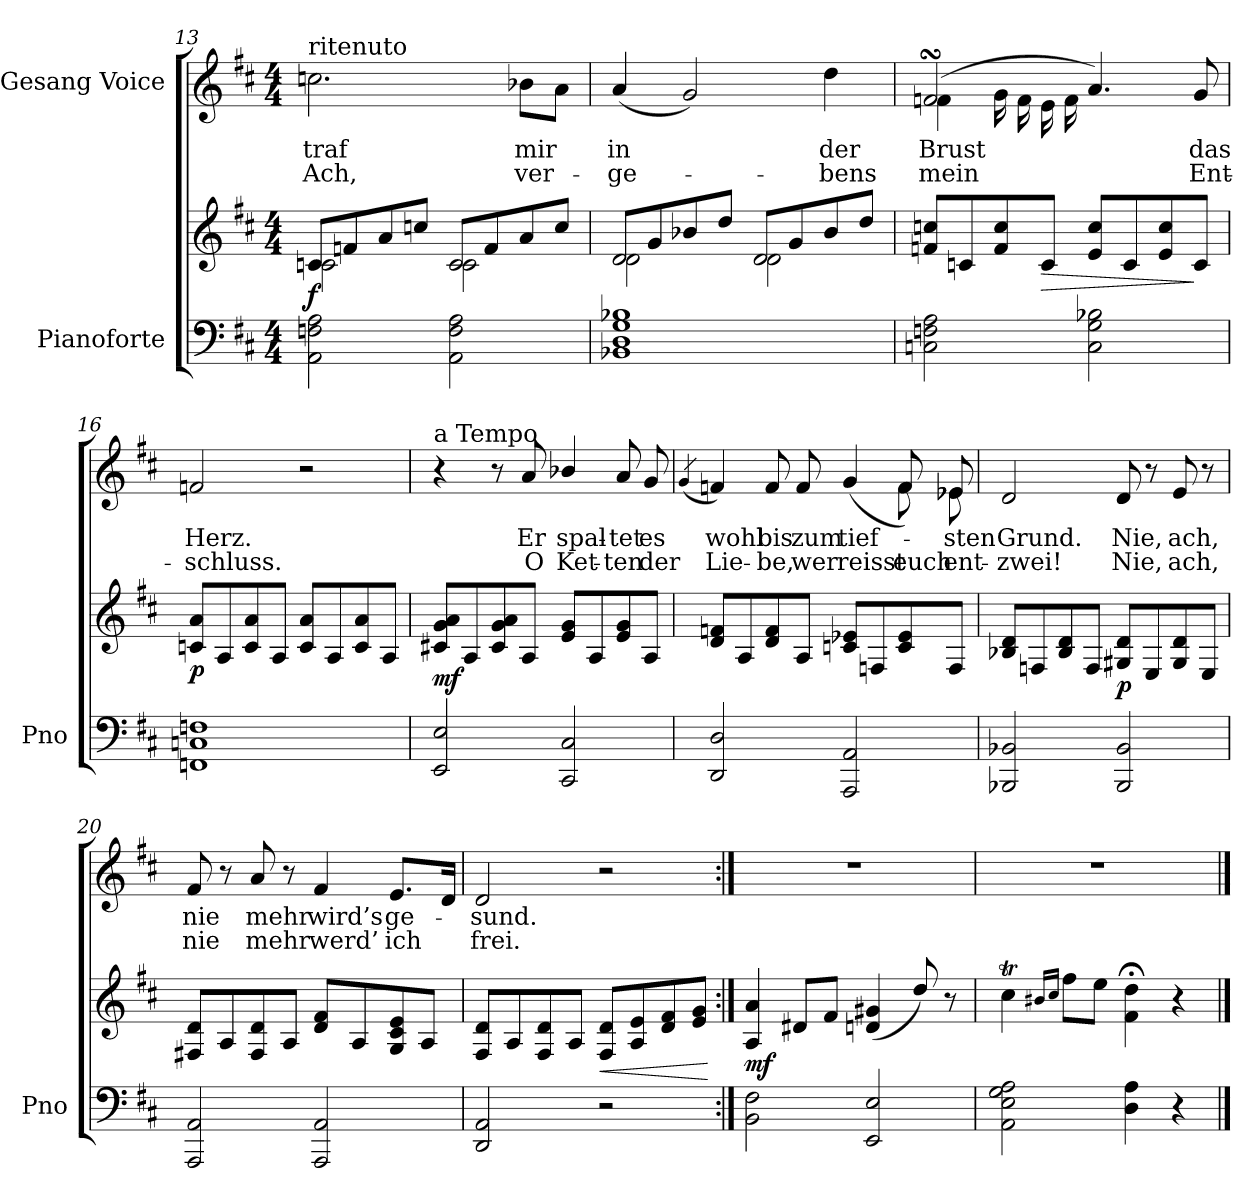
**kern	**kern	**dynam	**kern	**text	**text
*part2	*part2	*part2	*part1	*part1	*part1
*staff3	*staff2	*staff2/3	*staff1	*staff1	*staff1
*I"Pianoforte	*	*	*I"Gesang Voice	*	*
*I'Pno	*	*	*	*	*
*clefF4	*clefG2	*	*clefG2	*	*
*k[f#c#]	*k[f#c#]	*	*k[f#c#]	*	*
*M4/4	*M4/4	*	*M4/4	*	*
=13	=13	=13	=13	=13	=13
!	!	!	!LO:TX:a:t=ritenuto	!	!
!	!LO:N:head=open	!LO:DY:b	!	!LO:LY:b	!LO:LY:b
*	*^	*	*	*	*
2AA\ 2Fn\ 2A\	8cn/L	2c\	f	2.ccn\	traf	Ach,
.	8fn/	.	.	.	.	.
.	8a/	.	.	.	.	.
.	8ccn/J	.	.	.	.	.
!	!LO:N:head=open	!	!	!	!	!
2AA\ 2F\ 2A\	8c/L	2c\	.	.	.	.
.	8f/	.	.	.	.	.
!	!	!	!	!	!LO:LY:b	!LO:LY:b
.	8a/	.	.	8b-X\L	mir	ver-
.	8cc/J	.	.	8a\J	.	.
=14	=14	=14	=14	=14	=14	=14
!	!LO:N:head=open	!	!	!	!LO:LY:b	!LO:LY:b
1BB-X 1D 1G 1B-X	8d/L	2d\	.	(4a/	in	-ge-
.	8g/	.	.	.	.	.
.	8b-X/	.	.	2g/)	.	.
.	8dd/J	.	.	.	.	.
!	!LO:N:head=open	!	!	!	!	!
.	8d/L	2d\	.	.	.	.
.	8g/	.	.	.	.	.
!	!	!	!	!	!LO:LY:b	!LO:LY:b
.	8b-/	.	.	4dd\	der	-bens
.	8dd/J	.	.	.	.	.
*	*v	*v	*	*	*	*
=15	=15	=15	=15	=15	=15
!	!	!	!	!LO:LY:b	!LO:LY:b
*	*	*	*^	*	*
2Cn\ 2Fn\ 2A\	8fn/ 8ccn/L	.	(<2fnsSSs/	4f!	Brust	mein
.	8cni/	.	.	.	.	.
.	8f/ 8cc/	.	.	16g!	.	.
.	.	.	.	16f!	.	.
!	!	!LO:HP:b	!	!	!	!
.	8c/J	>	.	16e!	.	.
.	.	.	.	16f!	.	.
2C\ 2G\ 2B-X\	8e/ 8cc/L	.	4.a/)	2ryy	.	.
.	8c/	.	.	.	.	.
.	8e/ 8cc/	.	.	.	.	.
!	!	!	!	!	!LO:LY:b	!LO:LY:b
.	8c/J	]	8g/	.	das	Ent-
*	*	*	*v	*v	*	*
!!LO:LB:g=z
=16	=16	=16	=16	=16	=16
!	!	!LO:DY:b	!	!LO:LY:b	!LO:LY:b
1FFn 1Cn 1Fn	8cn/ 8a/L	p	2fn/	Herz.	-schluss.
.	8A/	.	.	.	.
.	8c/ 8a/	.	.	.	.
.	8A/J	.	.	.	.
.	8c/ 8a/L	.	2r	.	.
.	8A/	.	.	.	.
.	8c/ 8a/	.	.	.	.
.	8A/J	.	.	.	.
=17	=17	=17	=17	=17	=17
!	!	!	!LO:TX:a:t=a Tempo	!	!
!	!	!LO:DY:b	!	!	!
2EE/ 2E/	8c#X/ 8g/ 8a/L	mf	4r	.	.
.	8A/	.	.	.	.
.	8c#/ 8g/ 8a/	.	8r	.	.
!	!	!	!	!LO:LY:b	!LO:LY:b
.	8A/J	.	8a/	Er	O
!	!	!	!	!LO:LY:b	!LO:LY:b
2CC#/ 2C#/	8e/ 8g/L	.	4b-X/	spal-	Ket-
.	8A/	.	.	.	.
!	!	!	!	!LO:LY:b	!LO:LY:b
.	8e/ 8g/	.	8a/	-tet	-ten
!	!	!	!	!LO:LY:b	!LO:LY:b
.	8A/J	.	8g/	es	der
!!LO:LB:g=z
=18	=18	=18	=18	=18	=18
.	.	.	(4qg/	.	.
!	!	!	!	!LO:LY:b	!LO:LY:b
*	*	*	*^	*	*
2DD/ 2D/	8d/ 8fn/L	.	4fn/)	2.ryy	wohl	Lie-
.	8A/	.	.	.	.	.
!	!	!	!	!	!LO:LY:b	!LO:LY:b
.	8d/ 8f/	.	8f/	.	bis	-be,
!	!	!	!	!	!LO:LY:b	!LO:LY:b
.	8A/J	.	8f/	.	zum	wer
!	!	!	!	!	!LO:LY:b	!LO:LY:b
2AAA/ 2AA/	8cn/ 8e-X/L	.	(4g/	.	tief-	reisst
.	8Fn/	.	.	.	.	.
!	!	!	!	!	!	!LO:LY:b
.	8c/ 8e-/	.	8f/)	8f\	.	euch
!	!	!	!	!	!LO:LY:b	!LO:LY:b
.	8F/J	.	8e-X/	8e-\	-sten	ent-
=19	=19	=19	=19	=19	=19	=19
!	!	!	!	!	!LO:LY:b	!LO:LY:b
*	*	*	*v	*v	*	*
2BBB-X/ 2BB-X/	8B-X/ 8d/L	.	2d/	Grund.	-zwei!
.	8Fn/	.	.	.	.
.	8B-/ 8d/	.	.	.	.
.	8F/J	.	.	.	.
!	!	!LO:DY:b	!	!LO:LY:b	!LO:LY:b
2BBB-/ 2BB-/	8G#X/ 8d/L	p	8d/	Nie,	Nie,
.	8E/	.	8r	.	.
!	!	!	!	!LO:LY:b	!LO:LY:b
.	8G#/ 8d/	.	8e/	ach,	ach,
.	8E/J	.	8r	.	.
=20	=20	=20	=20	=20	=20
!	!	!	!	!LO:LY:b	!LO:LY:b
2AAA/ 2AA/	8F#X/ 8d/L	.	8f#/	nie	nie
.	8A/	.	8r	.	.
!	!	!	!	!LO:LY:b	!LO:LY:b
.	8F#/ 8d/	.	8a/	mehr	mehr
.	8A/J	.	8r	.	.
!	!	!	!	!LO:LY:b	!LO:LY:b
2AAA/ 2AA/	8d/ 8f#/L	.	4f#/	wird’s	werd’
.	8A/	.	.	.	.
!	!	!	!	!LO:LY:b	!LO:LY:b
.	8G/ 8c#/ 8e/	.	8.e/L	ge-	ich
.	8A/J	.	.	.	.
.	.	.	16d/Jk	.	.
=21	=21	=21	=21	=21	=21
!	!	!	!	!LO:LY:b	!LO:LY:b
2DD/ 2AA/	8F#/ 8d/L	.	2d/	-sund.	frei.
.	8A/	.	.	.	.
.	8F#/ 8d/	.	.	.	.
.	8A/J	.	.	.	.
!	!	!LO:HP:b	!	!	!
2r	8F#/ 8d/L	<	2r	.	.
.	8A/ 8e/	.	.	.	.
.	8d/ 8f#/	.	.	.	.
.	8e/ 8g/J	.	.	.	.
.	.	[	.	.	.
!!LO:LB:g=z
=22:|!	=22:|!	=22:|!	=22:|!	=22:|!	=22:|!
!	!	!LO:DY:b	!	!	!
2BB\ 2F#\	4A/ 4a/	mf	1r	.	.
.	8d#X/L	.	.	.	.
.	8f#/J	.	.	.	.
2EE/ 2E/	(<4dn/ 4g#X/	.	.	.	.
.	8dd/)	.	.	.	.
.	8r	.	.	.	.
=23	=23	=23	=23	=23	=23
2AA\ 2E\ 2G\ 2A\	4cc#t\	.	1r	.	.
.	16qb#X/LL	.	.	.	.
.	16qcc#/JJ	.	.	.	.
.	8ff#\L	.	.	.	.
.	8ee\J	.	.	.	.
4D\ 4A\	4f#\;< 4dd\;<	.	.	.	.
4r	4r	.	.	.	.
==	==	==	==	==	==
*-	*-	*-	*-	*-	*-
